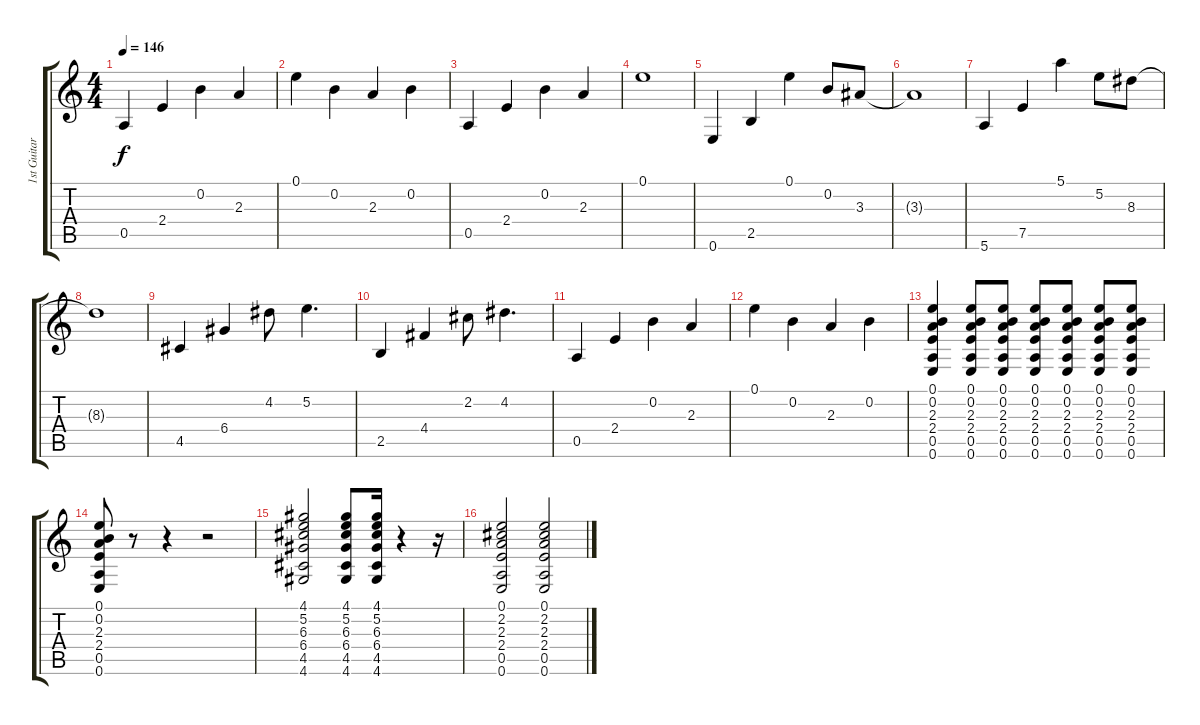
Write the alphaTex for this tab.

\track ("1st Guitar" "1st Guitar") {instrument acousticguitarnylon}
\staff {score tabs}
\tuning (E4 B3 G3 D3 A2 E2) {hide}
\ts (4 4)
\tempo 146
\clef g2
\ks c
0.5.4{dy f} 2.4.4 0.2.4 2.3.4 |
0.1.4 0.2.4 2.3.4 0.2.4 |
0.5.4 2.4.4 0.2.4 2.3.4 |
0.1.1 |
0.6.4 2.5.4 0.1.4 0.2.8 3.3.8 |
3.3{t}.1 |
5.6.4 7.5.4 5.1.4 5.2.8 8.3.8 |
8.3{t}.1 |
4.5.4 6.4.4 4.2.8 5.2.4{d} |
2.5.4 4.4.4 2.2.8 4.2.4{d} |
0.5.4 2.4.4 0.2.4 2.3.4 |
0.1.4 0.2.4 2.3.4 0.2.4 |
(0.1 0.2 2.3 2.4 0.5 0.6).4 (0.1 0.2 2.3 2.4 0.5 0.6).8 (0.1 0.2 2.3 2.4 0.5 0.6).8 (0.1 0.2 2.3 2.4 0.5 0.6).8 (0.1 0.2 2.3 2.4 0.5 0.6).8 (0.1 0.2 2.3 2.4 0.5 0.6).8 (0.1 0.2 2.3 2.4 0.5 0.6).8 |
(0.1 0.2 2.3 2.4 0.5 0.6).8 r.8 r.4 r.2 |
(4.1 5.2 6.3 6.4 4.5 4.6).2 (4.1 5.2 6.3 6.4 4.5 4.6).8 (4.1 5.2 6.3 6.4 4.5 4.6).16 r.4 r.16 |
(0.1 2.2 2.3 2.4 0.5 0.6).2 (0.1 2.2 2.3 2.4 0.5 0.6).2
